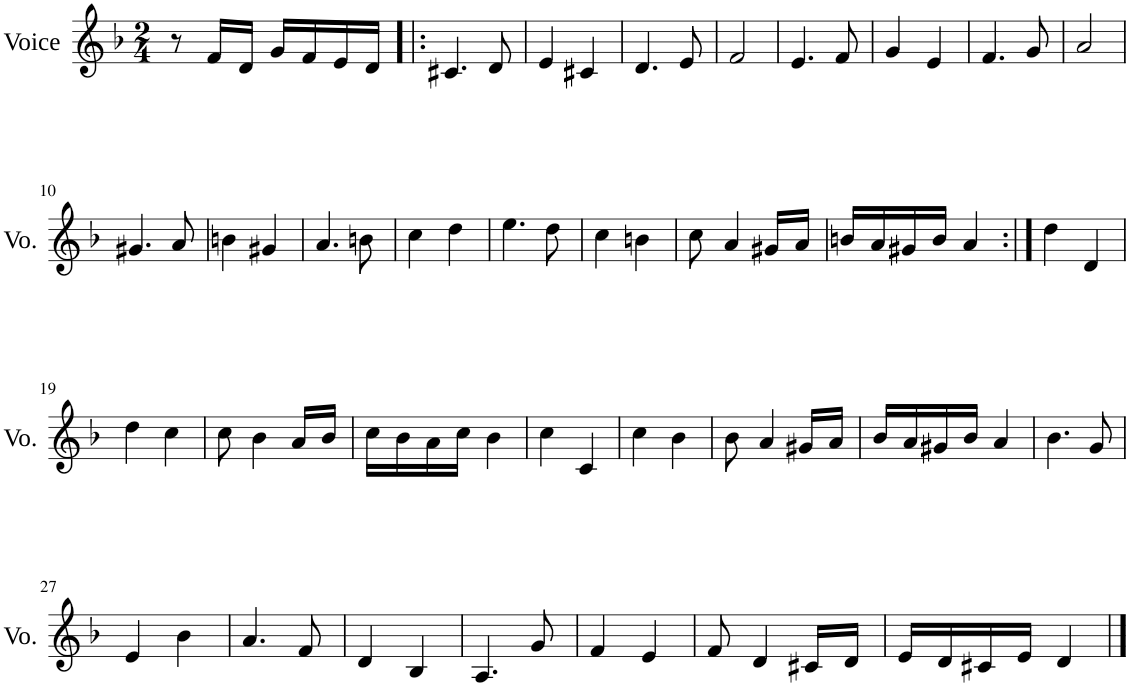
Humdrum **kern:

**kern
*part1
*staff1
*I"Voice
*I'Vo.
*clefG2
*k[b-]
*M2/4
=1
8r
16f/LL
16d/JJ
16g/LL
16f/
16e/
16d/JJ
=2!|:
4.c#X/
8d/
=3
4e/
4c#X/
=4
4.d/
8e/
=5
2f/
=6
4.e/
8f/
=7
4g/
4e/
=8
4.f/
8g/
=9
2a/
!!LO:LB:g=z
=10
4.g#X/
8a/
=11
4bn\
4g#X/
=12
4.a/
8bn\
=13
4cc\
4dd\
=14
4.ee\
8dd\
=15
4cc\
4bn\
=16
8cc\
4a/
16g#X/LL
16a/JJ
=17
16bn/LL
16a/
16g#X/
16b/JJ
4a/
=18:|!
4dd\
4d/
!!LO:LB:g=z
=19
4dd\
4cc\
=20
8cc\
4b-\
16a/LL
16b-/JJ
=21
16cc\LL
16b-\
16a\
16cc\JJ
4b-\
=22
4cc\
4c/
=23
4cc\
4b-\
=24
8b-\
4a/
16g#X/LL
16a/JJ
=25
16b-/LL
16a/
16g#X/
16b-/JJ
4a/
=26
4.b-\
8g/
!!LO:LB:g=z
=27
4e/
4b-\
=28
4.a/
8f/
=29
4d/
4B-/
=30
4.A/
8g/
=31
4f/
4e/
=32
8f/
4d/
16c#X/LL
16d/JJ
=33
16e/LL
16d/
16c#X/
16e/JJ
4d/
==
*-
